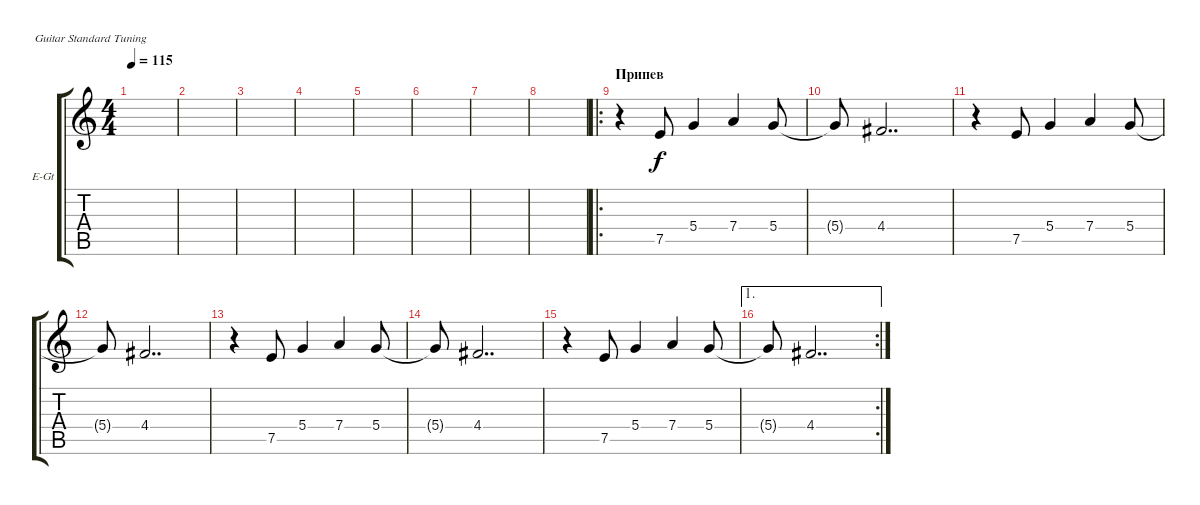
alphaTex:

\defaultSystemsLayout 4
\bracketExtendMode groupsimilarinstruments
\firstSystemTrackNameOrientation horizontal
\otherSystemsTrackNameOrientation horizontal
\track ("Гитара 1" "E-Gt") {instrument distortionguitar}
\staff {score tabs}
\tuning (E4 B3 G3 D3 A2 E2)
\ts (4 4)
\tempo 115
\clef g2
\scale
0.333333
\ks c
|
\scale
0.333333 |
\scale
0.333333 |
\scale
0.333333 |
|
|
|
|
\ro
\section ("" "Припев")
\scale
0.333333 r.4 7.5.8 5.4.4 7.4.4 5.4.8 |
\scale
0.333333 5.4{t}.8 4.4.2{dd} |
\scale
0.333333 r.4 7.5.8 5.4.4 7.4.4 5.4.8 |
\scale
0.333333 5.4{t}.8 4.4.2{dd} |
\scale
0.333333 r.4 7.5.8 5.4.4 7.4.4 5.4.8 |
\scale
0.333333 5.4{t}.8 4.4.2{dd} |
\scale
0.333333 r.4 7.5.8 5.4.4 7.4.4 5.4.8 |
\ae 1
\rc 2
5.4{t}.8 4.4.2{dd}
